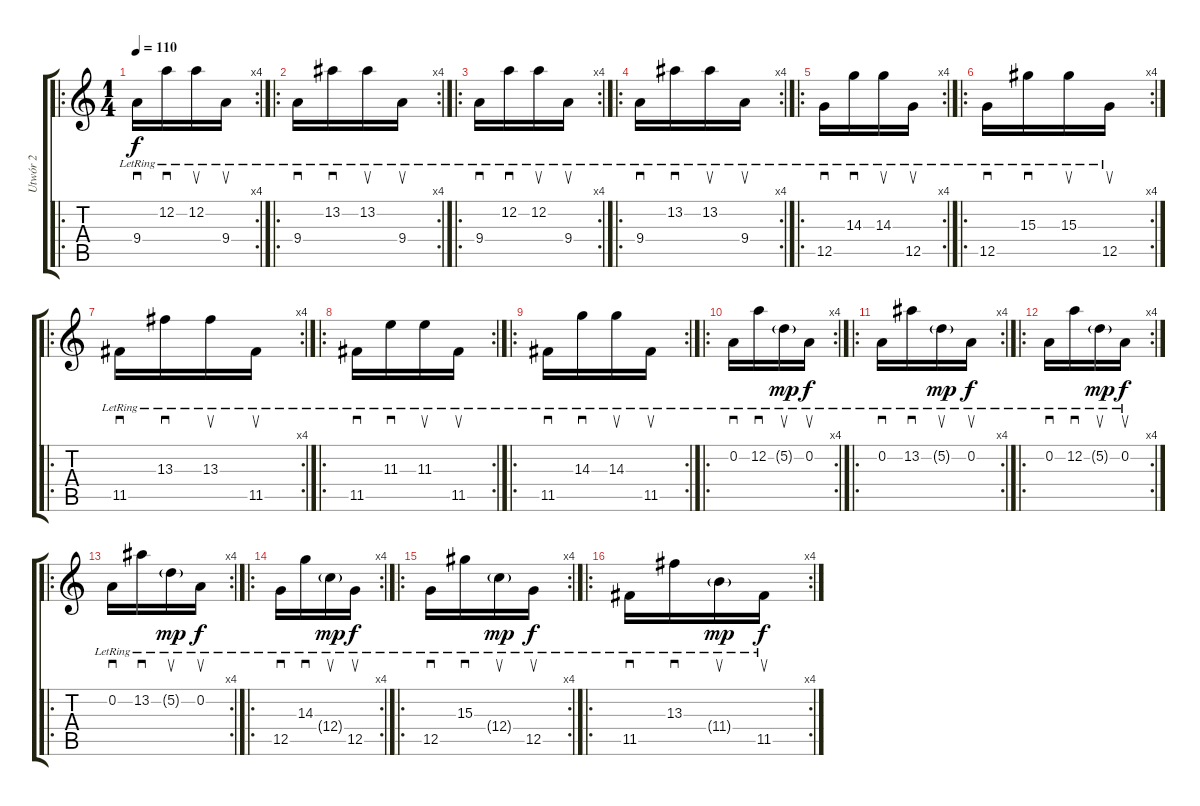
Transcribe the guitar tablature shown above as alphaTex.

\track ("Utwór 2" "Utwór 2") {instrument overdrivenguitar}
\staff {score tabs}
\tuning (D4 A3 F3 C3 G2 D2) {hide}
\ro
\rc 4
\ts (1 4)
\tempo 110
\clef g2
\ks c
9.4{lr}.16{sd dy f instrument overdrivenguitar} 12.2{lr}.16{sd} 12.2{lr}.16{su} 9.4{lr}.16{su} |
\ro
\rc 4
9.4{lr}.16{sd} 13.2{lr}.16{sd} 13.2{lr}.16{su} 9.4{lr}.16{su} |
\ro
\rc 4
9.4{lr}.16{sd} 12.2{lr}.16{sd} 12.2{lr}.16{su} 9.4{lr}.16{su} |
\ro
\rc 4
9.4{lr}.16{sd} 13.2{lr}.16{sd} 13.2{lr}.16{su} 9.4{lr}.16{su} |
\ro
\rc 4
12.5{lr}.16{sd} 14.3{lr}.16{sd} 14.3{lr}.16{su} 12.5{lr}.16{su} |
\ro
\rc 4
12.5{lr}.16{sd} 15.3{lr}.16{sd} 15.3{lr}.16{su} 12.5{lr}.16{su} |
\ro
\rc 4
11.5{lr}.16{sd} 13.3{lr}.16{sd} 13.3{lr}.16{su} 11.5{lr}.16{su} |
\ro
\rc 2
11.5{lr}.16{sd} 11.3{lr}.16{sd} 11.3{lr}.16{su} 11.5{lr}.16{su} |
\ro
\rc 2
11.5{lr}.16{sd} 14.3{lr}.16{sd} 14.3{lr}.16{su} 11.5{lr}.16{su} |
\ro
\rc 4
0.2{lr}.16{sd} 12.2{lr}.16{sd} 5.2{g lr}.16{su dy mp} 0.2{lr}.16{su dy f} |
\ro
\rc 4
0.2{lr}.16{sd} 13.2{lr}.16{sd} 5.2{g lr}.16{su dy mp} 0.2{lr}.16{su dy f} |
\ro
\rc 4
0.2{lr}.16{sd} 12.2{lr}.16{sd} 5.2{g lr}.16{su dy mp} 0.2{lr}.16{su dy f} |
\ro
\rc 4
0.2{lr}.16{sd} 13.2{lr}.16{sd} 5.2{g lr}.16{su dy mp} 0.2{lr}.16{su dy f} |
\ro
\rc 4
12.5{lr}.16{sd} 14.3{lr}.16{sd} 12.4{g lr}.16{su dy mp} 12.5{lr}.16{su dy f} |
\ro
\rc 4
12.5{lr}.16{sd} 15.3{lr}.16{sd} 12.4{g lr}.16{su dy mp} 12.5{lr}.16{su dy f} |
\ro
\rc 4
11.5{lr}.16{sd} 13.3{lr}.16{sd} 11.4{g lr}.16{su dy mp} 11.5{lr}.16{su dy f}
